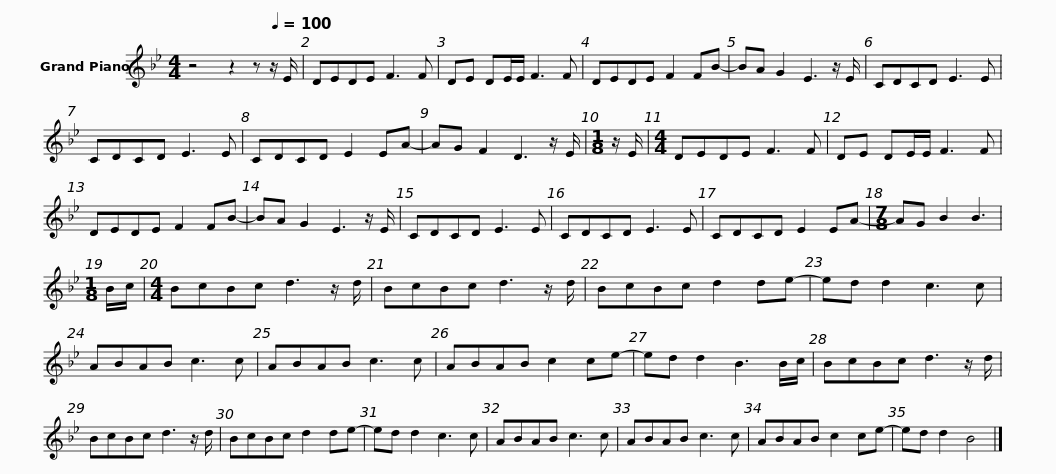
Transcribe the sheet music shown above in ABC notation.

X:1
L:1/8
M:4/4
I:linebreak $
K:Bb
V:1 treble
V:1
 z4 z2 z[Q:1/4=100] z/ E/ | DEDE F3 F | DE DE/E/ F3 F | DEDE F2 FB- | BA G2 E3 z/ E/ | %5
 CDCD E3 E |$ CDCD E3 E | CDCD E2 EA- | AG F2 D3 z/ E/ |[M:1/8] z/ E/ | %10
[M:4/4] DEDE F3 F | DE DE/E/ F3 F |$ DEDE F2 FB- | BA G2 E3 z/ E/ | CDCD E3 E | %15
 CDCD E3 E | CDCD E2 EA- |[M:7/8] AG B2 B3 |$[M:1/8] B/c/ |[M:4/4] BcBc d3 z/ d/ | %20
 BcBc d3 z/ d/ | BcBc d2 de- | ed d2 c3 c | ABAB c3 c | ABAB c3 c |$ %25
 ABAB c2 ce- | ed d2 B3 B/c/ | BcBc d3 z/ d/ | BcBc d3 z/ d/ | BcBc d2 de- | %30
 ed d2 c3 c |$ ABAB c3 c | ABAB c3 c | ABAB c2 ce- | ed d2 B4 |] %35
